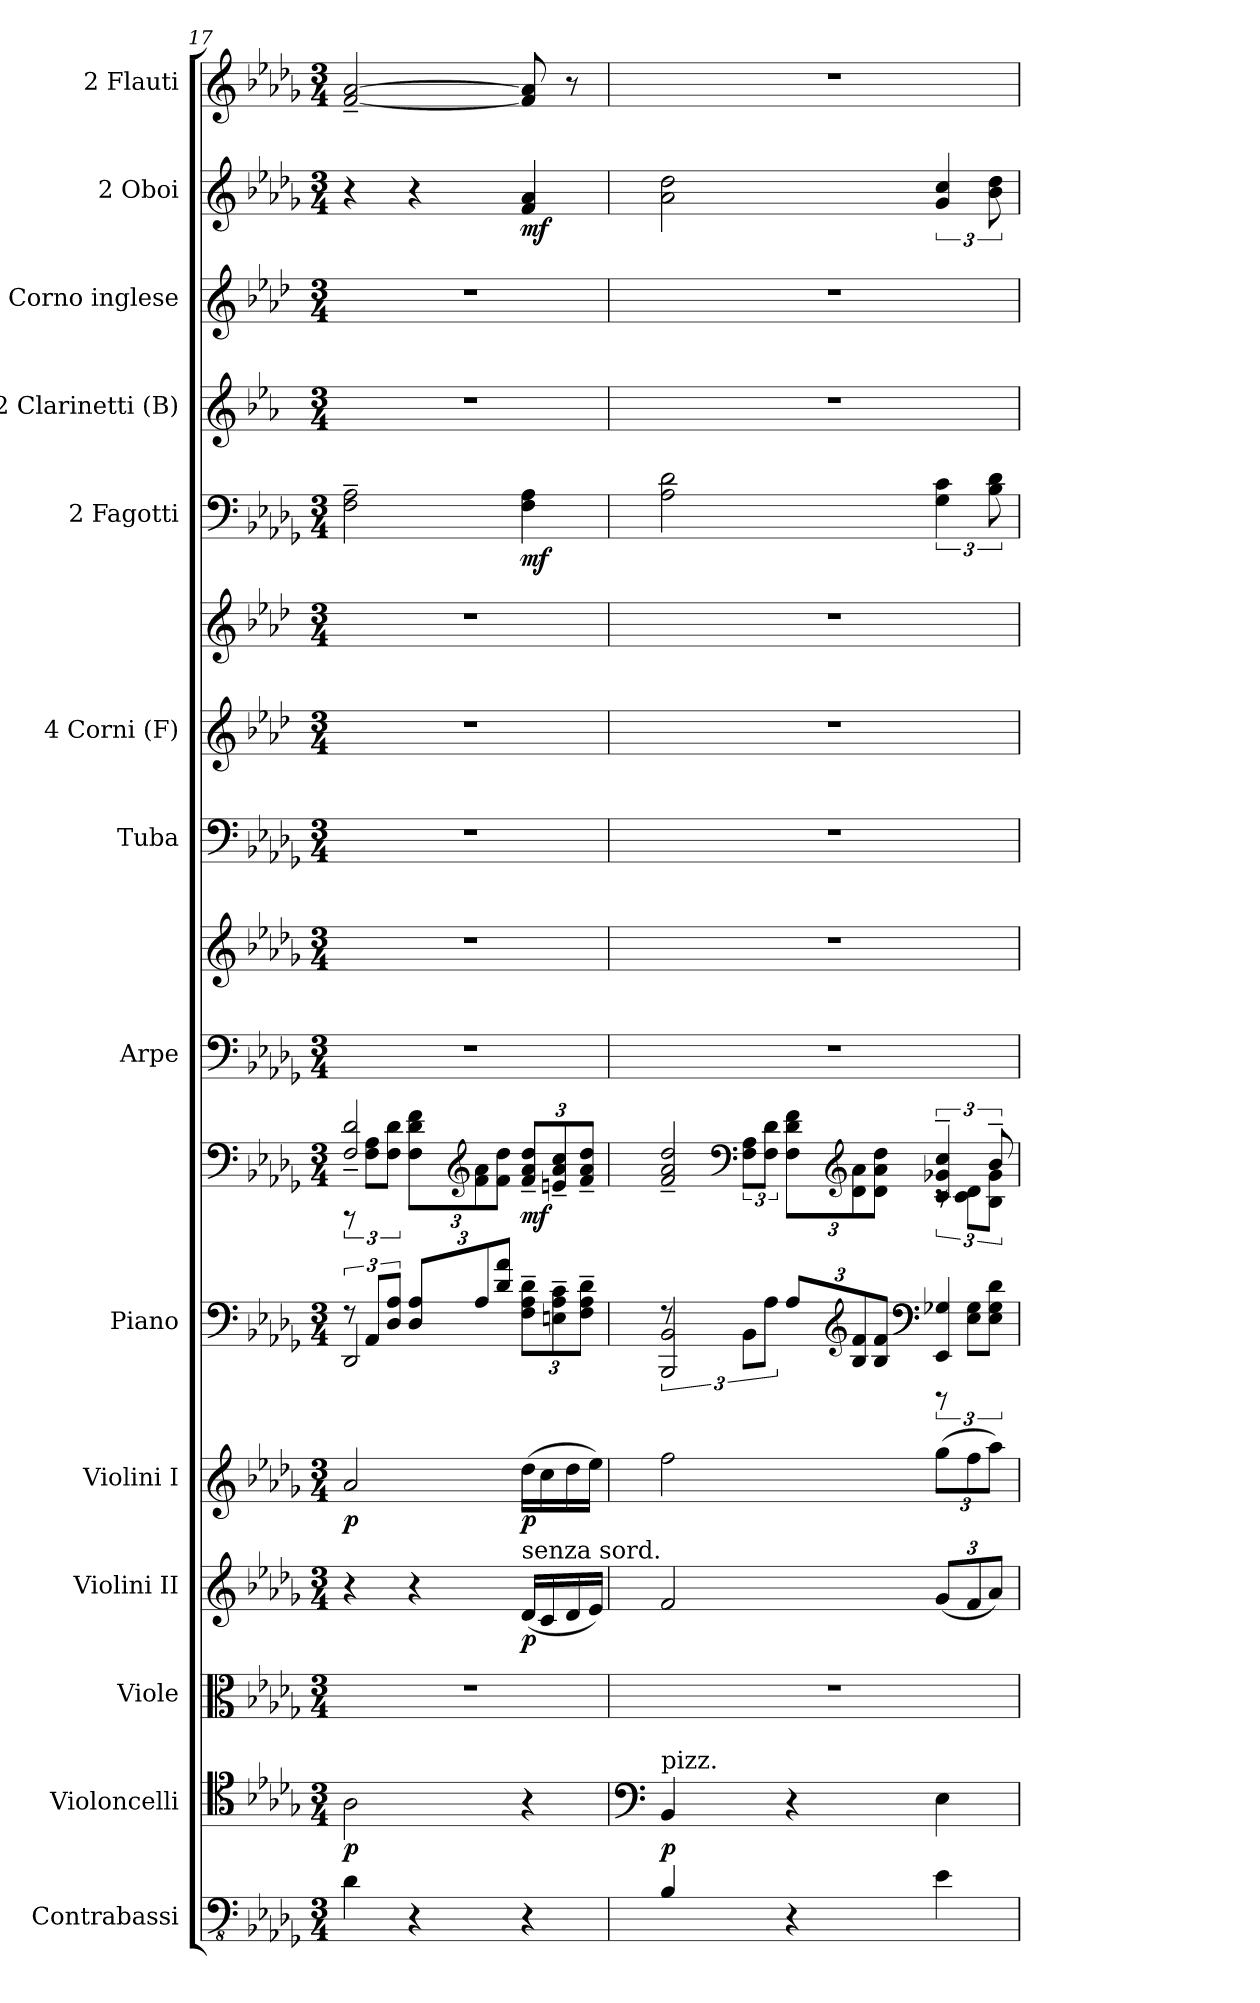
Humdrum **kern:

**kern	**kern	**dynam	**kern	**kern	**dynam	**kern	**dynam	**kern	**kern	**dynam	**kern	**kern	**kern	**kern	**kern	**kern	**dynam	**kern	**kern	**kern	**dynam	**kern
*part14	*part13	*part13	*part12	*part11	*part11	*part10	*part10	*part9	*part9	*part9	*part8	*part8	*part7	*part6	*part6	*part5	*part5	*part4	*part3	*part2	*part2	*part1
*staff17	*staff16	*staff16	*staff15	*staff14	*staff14	*staff13	*staff13	*staff12	*staff11	*staff11/12	*staff10	*staff9	*staff8	*staff7	*staff6	*staff5	*staff5	*staff4	*staff3	*staff2	*staff2	*staff1
*I"Contrabassi	*I"Violoncelli	*	*I"Viole	*I"Violini II	*	*I"Violini I	*	*I"Piano	*	*	*I"[2] Arpe	*	*I"Tuba	*I"4 Corni (F)	*	*I"2 Fagotti	*	*I"2 Clarinetti (B)	*I"Corno inglese	*I"2 Oboi	*	*I"2 Flauti
*I'Cb.	*I'Vc.	*	*	*I'Vln. II	*	*I'Vln. I	*	*I'Piano	*	*	*I'Arpe	*	*I'Tuba	*I'Cor.	*	*I'Fag.	*	*I'Cl.	*I'C. ingl.	*I'Ob.	*	*I'Fl.
!!LO:PB:g=z
*clefFv4	*clefC4	*	*clefC3	*clefG2	*	*clefG2	*	*clefF4	*clefF4	*	*clefF4	*clefG2	*clefF4	*clefG2	*clefG2	*clefF4	*	*clefG2	*clefG2	*clefG2	*	*clefG2
*ITrd7c12	*	*	*	*	*	*	*	*	*	*	*	*	*	*ITrd4c7	*ITrd4c7	*	*	*ITrd1c2	*ITrd4c7	*	*	*
*k[b-e-a-d-g-]	*k[b-e-a-d-g-]	*	*k[b-e-a-d-g-]	*k[b-e-a-d-g-]	*	*k[b-e-a-d-g-]	*	*k[b-e-a-d-g-]	*k[b-e-a-d-g-]	*	*k[b-e-a-d-g-]	*k[b-e-a-d-g-]	*k[b-e-a-d-g-]	*k[b-e-a-d-g-]	*k[b-e-a-d-g-]	*k[b-e-a-d-g-]	*	*k[b-e-a-d-g-]	*k[b-e-a-d-g-]	*k[b-e-a-d-g-]	*	*k[b-e-a-d-g-]
*M3/4	*M3/4	*	*M3/4	*M3/4	*	*M3/4	*	*M3/4	*M3/4	*	*M3/4	*M3/4	*M3/4	*M3/4	*M3/4	*M3/4	*	*M3/4	*M3/4	*M3/4	*	*M3/4
=17	=17	=17	=17	=17	=17	=17	=17	=17	=17	=17	=17	=17	=17	=17	=17	=17	=17	=17	=17	=17	=17	=17
*	*	*	*	*	*	*	*	*^	*^	*	*	*	*	*	*	*	*	*	*	*	*	*
!	!	!LO:DY:b	!	!	!	!	!LO:DY:b	!	!	!	!	!	!	!	!	!	!	!	!	!	!	!	!	!
4DD-\	2A-\	p	2.r	4r	.	2a-/	p	12rF	2DD-/	12rAAA	2F/~ 2d-/~	.	2.r	2.r	2.r	2.r	2.r	2F\~ 2A-\~	.	2.r	2.r	4r	.	[2f/~ [2a-/~
.	.	.	.	.	.	.	.	12AA-/L	.	12F\ 12A-\L	.	.	.	.	.	.	.	.	.	.	.	.	.	.
.	.	.	.	.	.	.	.	12D-/ 12A-/J	.	12F\ 12d-\J	.	.	.	.	.	.	.	.	.	.	.	.	.	.
*	*	*	*	*	*	*	*	*Xbrackettup	*	*Xbrackettup	*	*	*	*	*	*	*	*	*	*	*	*	*	*
4r	.	.	.	4r	.	.	.	12D-/ 12A-/L	.	12F\ 12d-\ 12f\L	.	.	.	.	.	.	.	.	.	.	.	4r	.	.
*	*	*	*	*	*	*	*	*	*	*clefG2	*	*	*	*	*	*	*	*	*	*	*	*	*	*
.	.	.	.	.	.	.	.	12A-/	.	12f\ 12a-\	.	.	.	.	.	.	.	.	.	.	.	.	.	.
.	.	.	.	.	.	.	.	12d-/ 12a-/J	.	12f\ 12dd-\J	.	.	.	.	.	.	.	.	.	.	.	.	.	.
!	!	!	!	!LO:TX:a:t=senza sord.	!	!	!	!	!	!	!	!	!	!	!	!	!	!	!	!	!	!	!	!
!	!	!	!	!	!LO:DY:b	!	!LO:DY:b	!	!	!	!	!LO:DY:b	!	!	!	!	!	!	!LO:DY:b	!	!	!	!LO:DY:b	!
4r	4r	.	.	(16d-/LL	p	(16dd-\LL	p	12F\~ 12A-\~ 12d-\~L	4ryy	12f/~ 12a-/~ 12dd-/~L	4ryy	mf	.	.	.	.	.	4F\ 4A-\	mf	.	.	4f/ 4a-/	mf	8f/] 8a-/]
.	.	.	.	16c/	.	16cc\	.	.	.	.	.	.	.	.	.	.	.	.	.	.	.	.	.	.
.	.	.	.	.	.	.	.	12En\~ 12A-\~ 12c\~	.	12en/~ 12a-/~ 12cc/~	.	.	.	.	.	.	.	.	.	.	.	.	.	.
.	.	.	.	16d-/	.	16dd-\	.	.	.	.	.	.	.	.	.	.	.	.	.	.	.	.	.	8r
.	.	.	.	.	.	.	.	12F\~ 12A-\~ 12d-\~J	.	12f/~ 12a-/~ 12dd-/~J	.	.	.	.	.	.	.	.	.	.	.	.	.	.
.	.	.	.	16e-/JJ)	.	16ee-\JJ)	.	.	.	.	.	.	.	.	.	.	.	.	.	.	.	.	.	.
=18	=18	=18	=18	=18	=18	=18	=18	=18	=18	=18	=18	=18	=18	=18	=18	=18	=18	=18	=18	=18	=18	=18	=18	=18
*	*clefF4	*	*	*	*	*	*	*	*	*	*	*	*	*	*	*	*	*	*	*	*	*	*	*
*	*	*	*	*	*	*	*	*brackettup	*	*brackettup	*	*	*	*	*	*	*	*	*	*	*	*	*	*
!	!LO:TX:a:t=pizz.	!	!	!	!	!	!	!	!	!	!	!	!	!	!	!	!	!	!	!	!	!	!	!
!	!	!LO:DY:b	!	!	!	!	!	!	!	!	!	!	!	!	!	!	!	!	!	!	!	!	!	!
4BBB-/	4BB-/	p	2.r	2f/	.	2ff\	.	12rF	2BBB-/ 2BB-/	12rDyy	2f/~ 2a-/~ 2dd-/~	.	2.r	2.r	2.r	2.r	2.r	2A-\ 2d-\	.	2.r	2.r	2a-\ 2dd-\	.	2.r
*	*	*	*	*	*	*	*	*	*	*clefF4	*	*	*	*	*	*	*	*	*	*	*	*	*	*
.	.	.	.	.	.	.	.	12BB-\L	.	12F\ 12A-\L	.	.	.	.	.	.	.	.	.	.	.	.	.	.
.	.	.	.	.	.	.	.	12A-\J	.	12F\ 12d-\J	.	.	.	.	.	.	.	.	.	.	.	.	.	.
*	*	*	*	*	*	*	*	*Xbrackettup	*	*Xbrackettup	*	*	*	*	*	*	*	*	*	*	*	*	*	*
4r	4r	.	.	.	.	.	.	12A-/L	.	12F\ 12d-\ 12f\L	.	.	.	.	.	.	.	.	.	.	.	.	.	.
*	*	*	*	*	*	*	*	*clefG2	*	*clefG2	*	*	*	*	*	*	*	*	*	*	*	*	*	*
.	.	.	.	.	.	.	.	12B-/ 12f/	.	12d-\ 12a-\	.	.	.	.	.	.	.	.	.	.	.	.	.	.
.	.	.	.	.	.	.	.	12B-/ 12f/J	.	12d-\ 12a-\ 12dd-\J	.	.	.	.	.	.	.	.	.	.	.	.	.	.
*	*	*	*	*	*	*	*	*clefF4	*	*	*	*	*	*	*	*	*	*	*	*	*	*	*	*
*	*	*	*	*Xbrackettup	*	*Xbrackettup	*	*brackettup	*	*brackettup	*	*	*	*	*	*	*	*	*	*	*	*	*	*
4EE-\	4E-\	.	.	(12g-/L	.	(12gg-\L	.	12rDDD	4EE-/ 4G-X/	6c/~ 6g-X/~ 6cc/~	12rc	.	.	.	.	.	.	6G-\ 6c\	.	.	.	6g-/ 6cc/	.	.
.	.	.	.	12f/	.	12ff\	.	12E-\ 12G-\L	.	.	12c\ 12d-\L	.	.	.	.	.	.	.	.	.	.	.	.	.
.	.	.	.	12a-/J)	.	12aa-\J)	.	12E-\ 12G-\ 12d-\J	.	12b-~/	12B-\ 12g-\J	.	.	.	.	.	.	12B-\ 12d-\	.	.	.	12b-\ 12dd-\	.	.
*	*	*	*	*	*	*	*	*v	*v	*	*	*	*	*	*	*	*	*	*	*	*	*	*	*
*	*	*	*	*	*	*	*	*	*v	*v	*	*	*	*	*	*	*	*	*	*	*	*	*
=	=	=	=	=	=	=	=	=	=	=	=	=	=	=	=	=	=	=	=	=	=	=
*-	*-	*-	*-	*-	*-	*-	*-	*-	*-	*-	*-	*-	*-	*-	*-	*-	*-	*-	*-	*-	*-	*-
